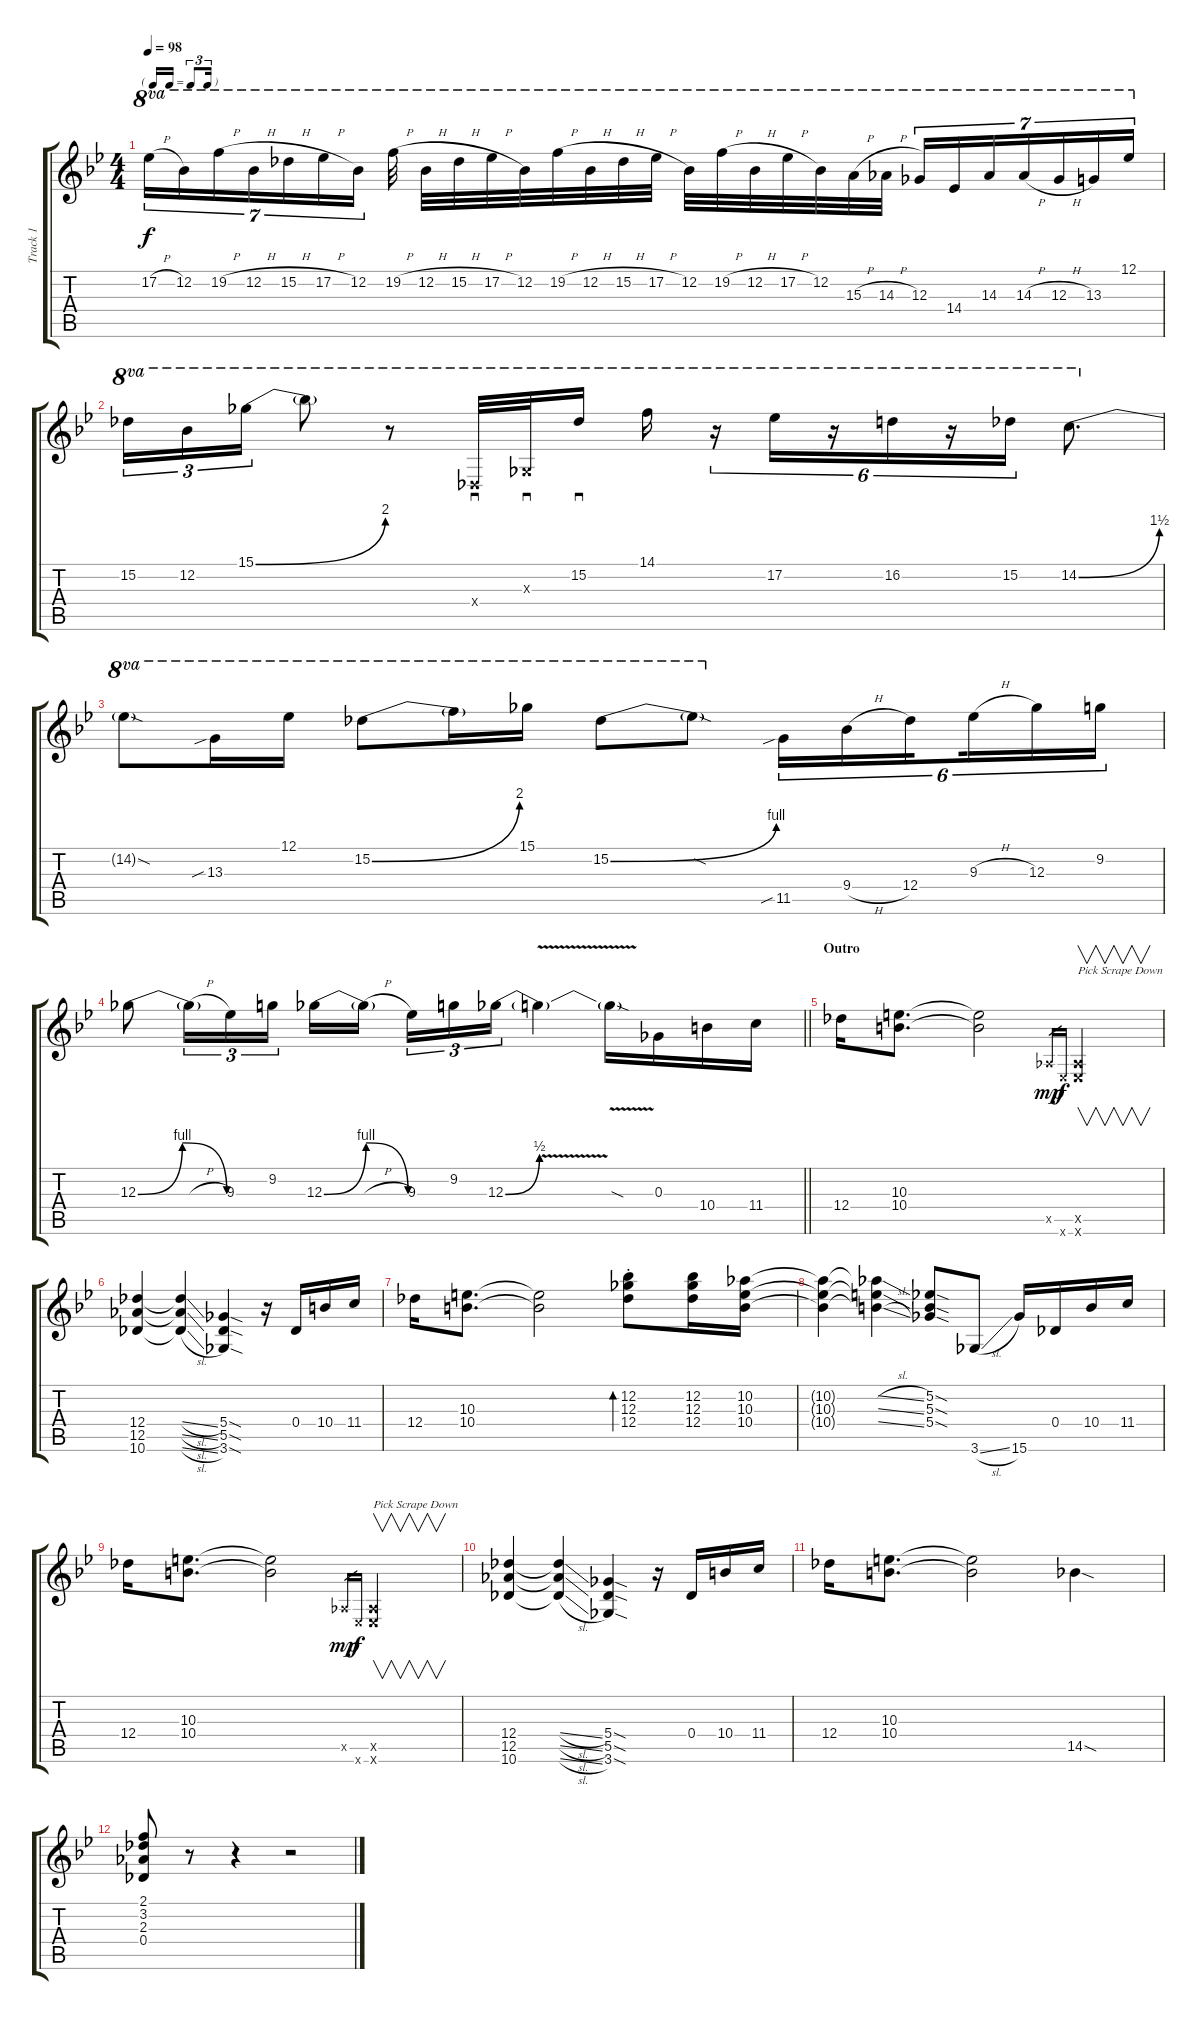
\track ("Track 1" "Track 1") {instrument acousticguitarsteel}
\staff {score tabs}
\tuning (Eb4 Bb3 Gb3 Db3 Ab2 Eb2) {hide}
\ts (4 4)
\tf triplet16th
\tempo 98
\clef g2
\ks bb
17.2{h}.16{tu (7 4) ot 8va dy f} 12.2.16{tu (7 4) ot 8va} 19.2{h}.16{tu (7 4) ot 8va} 12.2{h}.16{tu (7 4) ot 8va} 15.2{h}.16{tu (7 4) ot 8va} 17.2{h}.16{tu (7 4) ot 8va} 12.2.16{tu (7 4) ot 8va} 19.2{h}.32{ot 8va} 12.2{h}.32{ot 8va} 15.2{h}.32{ot 8va} 17.2{h}.32{ot 8va} 12.2.32{ot 8va} 19.2{h}.32{ot 8va} 12.2{h}.32{ot 8va} 15.2{h}.32{ot 8va} 17.2{h}.32{ot 8va} 12.2.32{ot 8va} 19.2{h}.32{ot 8va} 12.2{h}.32{ot 8va} 17.2{h}.32{ot 8va} 12.2.32{ot 8va} 15.3{h}.32{ot 8va} 14.3{h}.32{ot 8va} 12.3.16{tu (7 4) ot 8va} 14.4.16{tu (7 4) ot 8va} 14.3.16{tu (7 4) ot 8va} 14.3{h}.16{tu (7 4) ot 8va} 12.3{h}.16{tu (7 4) ot 8va} 13.3.16{tu (7 4) ot 8va} 12.1.16{tu (7 4) ot 8va} |
15.2.16{tu (3 2) ot 8va} 12.2.16{tu (3 2) ot 8va} 15.1{be (bend 0 0 60 8)}.16{tu (3 2) ot 8va} 15.1{t}.8{ot 8va} r.8{ot 8va} 0.4{x}.32{sd ot 8va} 0.3{x}.32{sd ot 8va} 15.2.16{sd ot 8va} 14.1.16{ot 8va} r.16{tu (6 4) ot 8va} 17.2.16{tu (6 4) ot 8va} r.16{tu (6 4) ot 8va} 16.2.16{tu (6 4) ot 8va} r.16{tu (6 4) ot 8va} 15.2.16{tu (6 4) ot 8va} 14.2{be (bend 0 0 60 6)}.8{d ot 8va} |
14.2{sod t}.8{ot 8va} 13.3{sib}.16{ot 8va} 12.1.16{ot 8va} 15.2{be (bend 0 0 60 8)}.8{ot 8va} 15.2{t}.16{ot 8va} 15.1.16{ot 8va} 15.2{be (bend 0 0 60 4)}.8{ot 8va} 15.2{sod t}.8{ot 8va} 11.5{sib}.16{tu (6 4)} 9.4{h}.16{tu (6 4)} 12.4.16{tu (6 4) beam splitsecondary} 9.3{h}.16{tu (6 4)} 12.3.16{tu (6 4)} 9.2.16{tu (6 4)} |
\barLineRight lightlight
12.3{be (bendrelease 0 0 20 4 35 4 60 0)}.8 12.3{h t}.16{tu (3 2)} 9.3.16{tu (3 2)} 9.2.16{tu (3 2)} 12.3{be (bendrelease 0 0 20 4 35 4 60 0)}.16 12.3{h t}.16{beam splitsecondary} 9.3.16{tu (3 2)} 9.2.16{tu (3 2)} 12.3{be (bend 0 0 60 2)}.16{tu (3 2)} 12.3{v t}.4 12.3{sod t}.16 0.3.16 10.4.16 11.4.16 |
\section ("" "Outro")
12.4.16 (10.3 10.4).8{d} (10.3{t} 10.4{t}).2 0.5{x}.16{gr dy mp} 0.6{x}.16{gr dy f} (0.5{x} 0.6{x}).4{v txt "Pick Scrape Down"} |
(12.4 12.5 10.6).4 (12.4{sl t} 12.5{sl t} 10.6{sl t}).4 (5.4{sod} 5.5{sod} 3.6{sod}).4 r.16 0.4.16 10.4.16 11.4.16 |
12.4.16 (10.3 10.4).8{d} (10.3{t} 10.4{t}).2 (12.2{st} 12.3{st} 12.4{st}).8{bd 480} (12.2 12.3 12.4).16 (10.2 10.3 10.4).16 |
(10.2{t} 10.3{t} 10.4{t}).4 (10.2{sl t} 10.3{sl t} 10.4{sl t}).4 (5.2{sod} 5.3{sod} 5.4{sod}).8 3.6{sl}.8 15.6.16 0.4.16 10.4.16 11.4.16 |
12.4.16 (10.3 10.4).8{d} (10.3{t} 10.4{t}).2 0.5{x}.16{gr dy mp} 0.6{x}.16{gr dy f} (0.5{x} 0.6{x}).4{v txt "Pick Scrape Down"} |
(12.4 12.5 10.6).4 (12.4{sl t} 12.5{sl t} 10.6{sl t}).4 (5.4{sod} 5.5{sod} 3.6{sod}).4 r.16 0.4.16 10.4.16 11.4.16 |
12.4.16 (10.3 10.4).8{d} (10.3{t} 10.4{t}).2 14.5{sod}.4 |
(2.1 3.2 2.3 0.4).8 r.8 r.4 r.2
